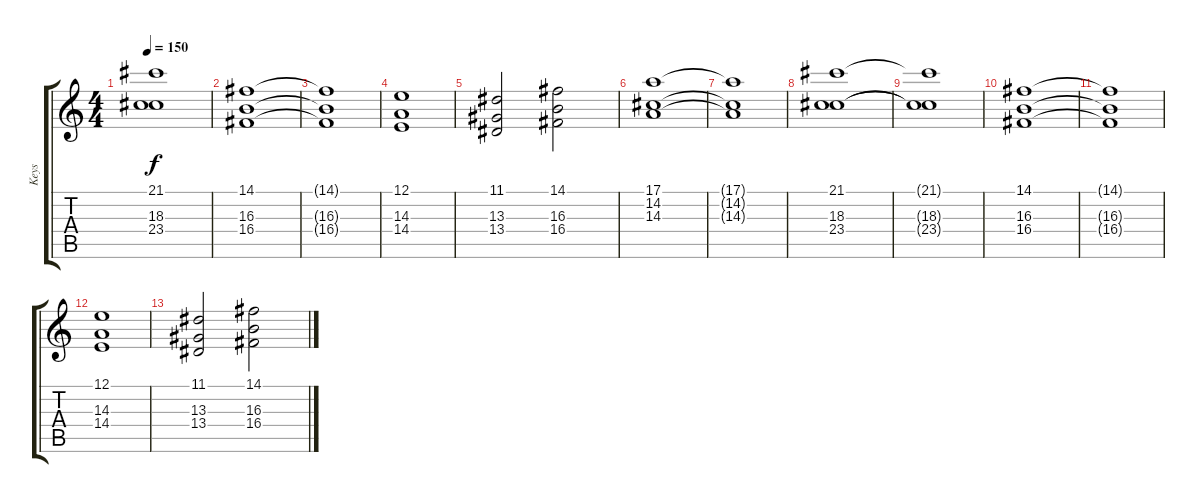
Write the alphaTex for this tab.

\track ("Keys" "Keys") {instrument drawbarorgan}
\staff {score tabs}
\tuning (E4 B3 G3 D3 A2 E2) {hide}
\ts (4 4)
\tempo 150
\clef g2
\ks c
(21.1{t} 18.3{t} 23.4{t}).1{dy f} |
(14.1 16.3 16.4).1 |
(14.1{t} 16.3{t} 16.4{t}).1 |
(12.1 14.3 14.4).1 |
(11.1 13.3 13.4).2 (14.1 16.3 16.4).2 |
(17.1 14.2 14.3).1 |
(17.1{t} 14.2{t} 14.3{t}).1 |
(21.1 18.3 23.4).1 |
(21.1{t} 18.3{t} 23.4{t}).1 |
(14.1 16.3 16.4).1 |
(14.1{t} 16.3{t} 16.4{t}).1 |
(12.1 14.3 14.4).1 |
(11.1 13.3 13.4).2 (14.1 16.3 16.4).2
